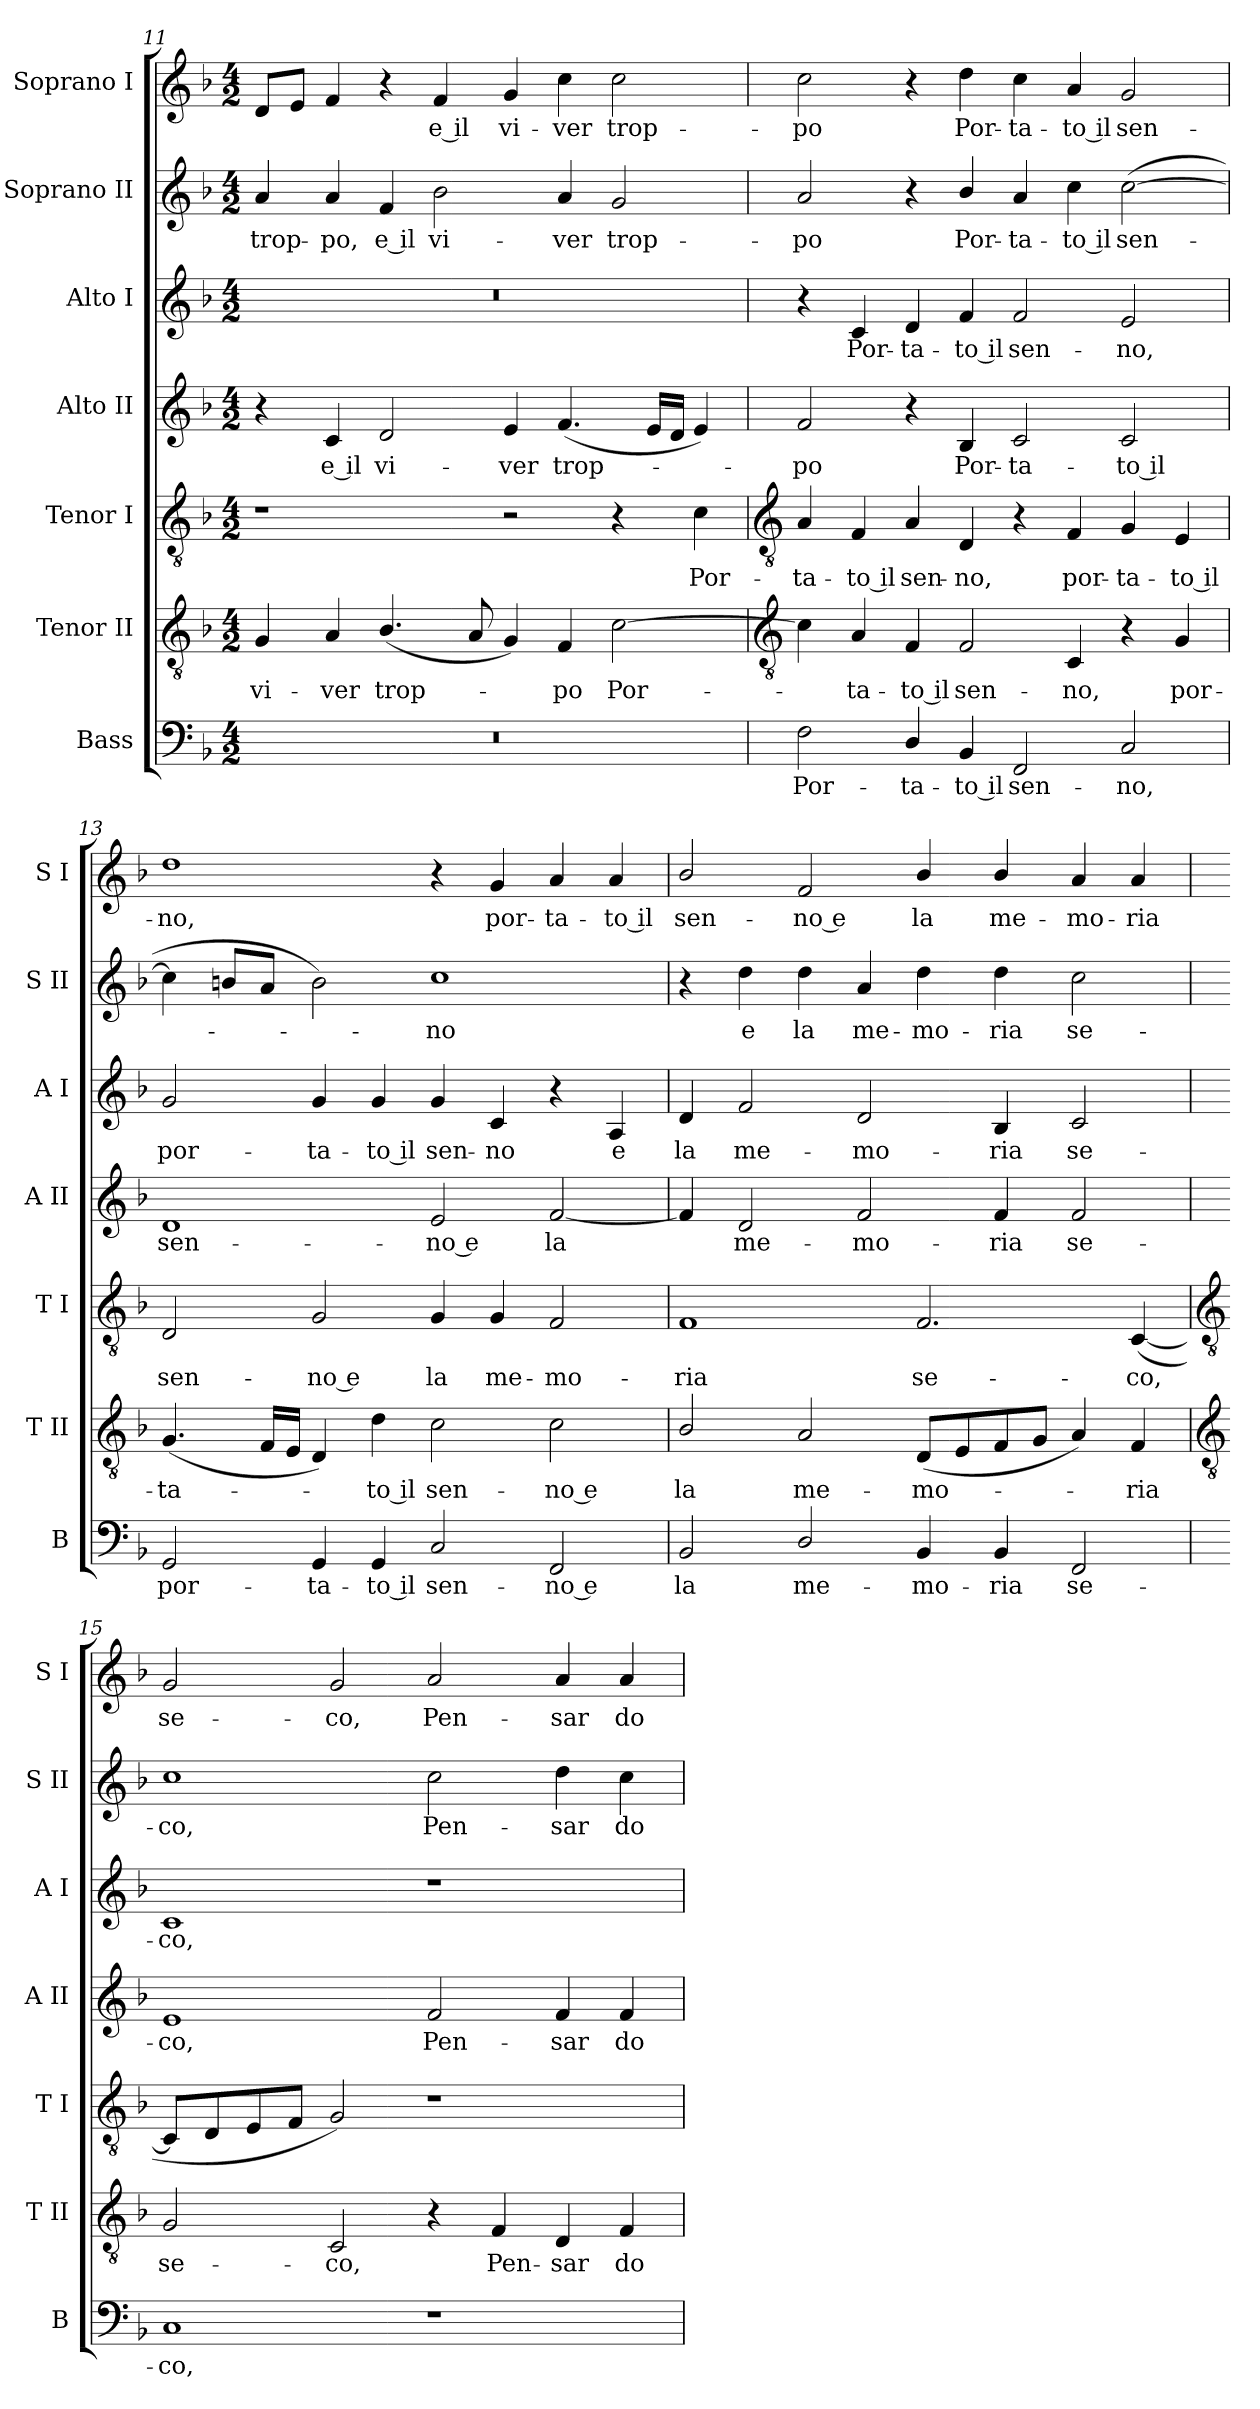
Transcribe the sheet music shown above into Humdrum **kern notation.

**kern	**text	**kern	**text	**kern	**text	**kern	**text	**kern	**text	**kern	**text	**kern	**text
*part7	*part7	*part6	*part6	*part5	*part5	*part4	*part4	*part3	*part3	*part2	*part2	*part1	*part1
*staff7	*staff7	*staff6	*staff6	*staff5	*staff5	*staff4	*staff4	*staff3	*staff3	*staff2	*staff2	*staff1	*staff1
*I"Bass	*	*I"Tenor II	*	*I"Tenor I	*	*I"Alto II	*	*I"Alto I	*	*I"Soprano II	*	*I"Soprano I	*
*I'B	*	*I'T II	*	*I'T I	*	*I'A II	*	*I'A I	*	*I'S II	*	*I'S I	*
*clefF4	*	*clefGv2	*	*clefGv2	*	*clefG2	*	*clefG2	*	*clefG2	*	*clefG2	*
*k[b-]	*	*k[b-]	*	*k[b-]	*	*k[b-]	*	*k[b-]	*	*k[b-]	*	*k[b-]	*
*F:	*	*F:	*	*F:	*	*F:	*	*F:	*	*F:	*	*F:	*
*M4/2	*	*M4/2	*	*M4/2	*	*M4/2	*	*M4/2	*	*M4/2	*	*M4/2	*
=11	=11	=11	=11	=11	=11	=11	=11	=11	=11	=11	=11	=11	=11
!	!	!	!LO:LY:b	!	!	!	!	!	!	!	!LO:LY:b	!	!
0r	.	4G	vi-	1r	.	4r	.	0r	.	4a	trop-	8dL	.
.	.	.	.	.	.	.	.	.	.	.	.	8eJ	.
!	!	!	!LO:LY:b	!	!	!	!LO:LY:b	!	!	!	!LO:LY:b	!	!
.	.	4A	-ver	.	.	4c	e il	.	.	4a	-po,	4f	.
!	!	!	!LO:LY:b	!	!	!	!LO:LY:b	!	!	!	!LO:LY:b	!	!
.	.	(<4.B-/	trop-	.	.	2d	vi-	.	.	4f	e il	4r	.
!	!	!	!	!	!	!	!	!	!	!	!LO:LY:b	!	!LO:LY:b
.	.	.	.	.	.	.	.	.	.	2b-	vi-	4f	e il
.	.	8A	.	.	.	.	.	.	.	.	.	.	.
!	!	!	!	!	!	!	!LO:LY:b	!	!	!	!	!	!LO:LY:b
.	.	4G)	.	2r	.	4e	-ver	.	.	.	.	4g	vi-
!	!	!	!LO:LY:b	!	!	!	!LO:LY:b	!	!	!	!LO:LY:b	!	!LO:LY:b
.	.	4F	po	.	.	(<4.f	trop-	.	.	4a	-ver	4cc	-ver
!	!	!	!LO:LY:b	!	!	!	!	!	!	!	!LO:LY:b	!	!LO:LY:b
.	.	[2c	Por-	4r	.	.	.	.	.	2g	trop-	2cc	trop-
.	.	.	.	.	.	16eLL	.	.	.	.	.	.	.
.	.	.	.	.	.	16dJJ	.	.	.	.	.	.	.
!	!	!	!	!	!LO:LY:b	!	!	!	!	!	!	!	!
.	.	.	.	4c	Por-	4e)	.	.	.	.	.	.	.
!!LO:LB:g=z
=12	=12	=12	=12	=12	=12	=12	=12	=12	=12	=12	=12	=12	=12
*	*	*clefGv2	*	*clefGv2	*	*	*	*	*	*	*	*	*
!	!LO:LY:b	!	!	!	!LO:LY:b	!	!LO:LY:b	!	!	!	!LO:LY:b	!	!LO:LY:b
2F	Por-	4c]	.	4A	-ta-	2f	po	4r	.	2a	-po	2cc	-po
!	!	!	!LO:LY:b	!	!LO:LY:b	!	!	!	!LO:LY:b	!	!	!	!
.	.	4A	ta-	4F	-to il	.	.	4c	Por-	.	.	.	.
!	!LO:LY:b	!	!LO:LY:b	!	!LO:LY:b	!	!	!	!LO:LY:b	!	!	!	!
4D/	-ta-	4F	-to il	4A	sen-	4r	.	4d	-ta-	4r	.	4r	.
!	!LO:LY:b	!	!LO:LY:b	!	!LO:LY:b	!	!LO:LY:b	!	!LO:LY:b	!	!LO:LY:b	!	!LO:LY:b
4BB-	-to il	2F	sen-	4D	-no,	4B-	Por-	4f	-to il	4b-/	Por-	4dd	Por-
!	!LO:LY:b	!	!	!	!	!	!LO:LY:b	!	!LO:LY:b	!	!LO:LY:b	!	!LO:LY:b
2FF	sen-	.	.	4r	.	2c	-ta-	2f	sen-	4a	-ta-	4cc	-ta-
!	!	!	!LO:LY:b	!	!LO:LY:b	!	!	!	!	!	!LO:LY:b	!	!LO:LY:b
.	.	4C	-no,	4F	por-	.	.	.	.	4cc	-to il	4a	-to il
!	!LO:LY:b	!	!	!	!LO:LY:b	!	!LO:LY:b	!	!LO:LY:b	!	!LO:LY:b	!	!LO:LY:b
2C	-no,	4r	.	4G	-ta-	2c	-to il	2e	-no,	(>[2cc	sen-	2g	sen-
!	!	!	!LO:LY:b	!	!LO:LY:b	!	!	!	!	!	!	!	!
.	.	4G	por-	4E	-to il	.	.	.	.	.	.	.	.
=13	=13	=13	=13	=13	=13	=13	=13	=13	=13	=13	=13	=13	=13
!	!LO:LY:b	!	!LO:LY:b	!	!LO:LY:b	!	!LO:LY:b	!	!LO:LY:b	!	!	!	!LO:LY:b
2GG	por-	(<4.G	-ta-	2D	sen-	1d	sen-	2g	por-	4cc]	.	1dd	-no,
.	.	.	.	.	.	.	.	.	.	8bnL	.	.	.
.	.	16FLL	.	.	.	.	.	.	.	8aJ	.	.	.
.	.	16EJJ	.	.	.	.	.	.	.	.	.	.	.
!	!LO:LY:b	!	!	!	!LO:LY:b	!	!	!	!LO:LY:b	!	!	!	!
4GG	-ta-	4D)	.	2G	-no e	.	.	4g	-ta-	2b)	.	.	.
!	!LO:LY:b	!	!LO:LY:b	!	!	!	!	!	!LO:LY:b	!	!	!	!
4GG	-to il	4d	to il	.	.	.	.	4g	-to il	.	.	.	.
!	!LO:LY:b	!	!LO:LY:b	!	!LO:LY:b	!	!LO:LY:b	!	!LO:LY:b	!	!LO:LY:b	!	!
2C	sen-	2c	sen-	4G	la	2e	-no e	4g	sen-	1cc	no	4r	.
!	!	!	!	!	!LO:LY:b	!	!	!	!LO:LY:b	!	!	!	!LO:LY:b
.	.	.	.	4G	me-	.	.	4c	-no	.	.	4g	por-
!	!LO:LY:b	!	!LO:LY:b	!	!LO:LY:b	!	!LO:LY:b	!	!	!	!	!	!LO:LY:b
2FF	-no e	2c	-no e	2F	-mo-	[2f	la	4r	.	.	.	4a	-ta-
!	!	!	!	!	!	!	!	!	!LO:LY:b	!	!	!	!LO:LY:b
.	.	.	.	.	.	.	.	4A	e	.	.	4a	-to il
=14	=14	=14	=14	=14	=14	=14	=14	=14	=14	=14	=14	=14	=14
!	!LO:LY:b	!	!LO:LY:b	!	!LO:LY:b	!	!	!	!LO:LY:b	!	!	!	!LO:LY:b
2BB-	la	2B-/	la	1F	-ria	4f]	.	4d	la	4r	.	2b-/	sen-
!	!	!	!	!	!	!	!LO:LY:b	!	!LO:LY:b	!	!LO:LY:b	!	!
.	.	.	.	.	.	2d	me-	2f	me-	4dd	e	.	.
!	!LO:LY:b	!	!LO:LY:b	!	!	!	!	!	!	!	!LO:LY:b	!	!LO:LY:b
2D/	me-	2A	me-	.	.	.	.	.	.	4dd	la	2f	-no e
!	!	!	!	!	!	!	!LO:LY:b	!	!LO:LY:b	!	!LO:LY:b	!	!
.	.	.	.	.	.	2f	-mo-	2d	-mo-	4a	me-	.	.
!	!LO:LY:b	!	!LO:LY:b	!	!LO:LY:b	!	!	!	!	!	!LO:LY:b	!	!LO:LY:b
4BB-	-mo-	(<8DL	-mo-	2.F	se-	.	.	.	.	4dd	-mo-	4b-/	la
.	.	8E	.	.	.	.	.	.	.	.	.	.	.
!	!LO:LY:b	!	!	!	!	!	!LO:LY:b	!	!LO:LY:b	!	!LO:LY:b	!	!LO:LY:b
4BB-	-ria	8F	.	.	.	4f	-ria	4B-	-ria	4dd	-ria	4b-/	me-
.	.	8GJ	.	.	.	.	.	.	.	.	.	.	.
!	!LO:LY:b	!	!	!	!	!	!LO:LY:b	!	!LO:LY:b	!	!LO:LY:b	!	!LO:LY:b
2FF	se-	4A)	.	.	.	2f	se-	2c	se-	2cc	se-	4a	-mo-
!	!	!	!LO:LY:b	!	!LO:LY:b	!	!	!	!	!	!	!	!LO:LY:b
.	.	4F	ria	(<[4C	-co,	.	.	.	.	.	.	4a	-ria
!!LO:LB:g=z
=15	=15	=15	=15	=15	=15	=15	=15	=15	=15	=15	=15	=15	=15
*	*	*clefGv2	*	*clefGv2	*	*	*	*	*	*	*	*	*
!	!LO:LY:b	!	!LO:LY:b	!	!	!	!LO:LY:b	!	!LO:LY:b	!	!LO:LY:b	!	!LO:LY:b
1C	-co,	2G	se-	8CL]	.	1e	-co,	1c	-co,	1cc	-co,	2g	se-
.	.	.	.	8D	.	.	.	.	.	.	.	.	.
.	.	.	.	8E	.	.	.	.	.	.	.	.	.
.	.	.	.	8FJ	.	.	.	.	.	.	.	.	.
!	!	!	!LO:LY:b	!	!	!	!	!	!	!	!	!	!LO:LY:b
.	.	2C	-co,	2G)	.	.	.	.	.	.	.	2g	-co,
!	!	!	!	!	!	!	!LO:LY:b	!	!	!	!LO:LY:b	!	!LO:LY:b
1r	.	4r	.	1r	.	2f	Pen-	1r	.	2cc	Pen-	2a	Pen-
!	!	!	!LO:LY:b	!	!	!	!	!	!	!	!	!	!
.	.	4F	Pen-	.	.	.	.	.	.	.	.	.	.
!	!	!	!LO:LY:b	!	!	!	!LO:LY:b	!	!	!	!LO:LY:b	!	!LO:LY:b
.	.	4D	-sar	.	.	4f	-sar	.	.	4dd	-sar	4a	-sar
!	!	!	!LO:LY:b	!	!	!	!LO:LY:b	!	!	!	!LO:LY:b	!	!LO:LY:b
.	.	4F	do-	.	.	4f	do-	.	.	4cc	do-	4a	do-
=	=	=	=	=	=	=	=	=	=	=	=	=	=
*-	*-	*-	*-	*-	*-	*-	*-	*-	*-	*-	*-	*-	*-
